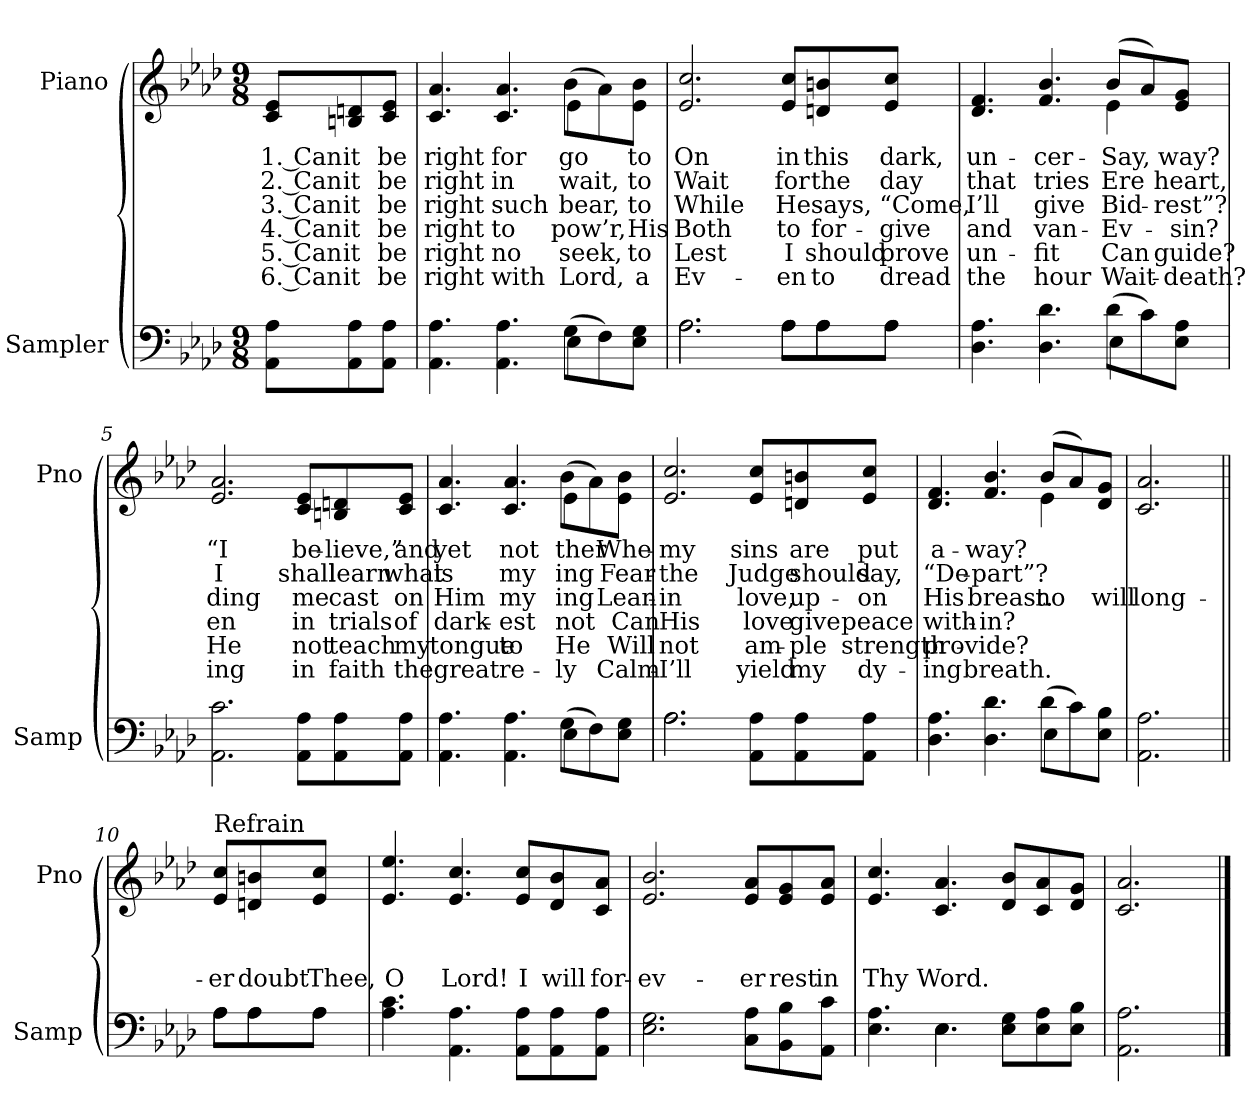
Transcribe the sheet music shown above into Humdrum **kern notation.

**kern	**kern	**text	**text	**text	**text	**text	**text
*part2	*part1	*part1	*part1	*part1	*part1	*part1	*part1
*staff2	*staff1	*staff1	*staff1	*staff1	*staff1	*staff1	*staff1
*I"Sampler	*I"Piano	*	*	*	*	*	*
*I'Samp	*I'Pno	*	*	*	*	*	*
*clefF4	*clefG2	*	*	*	*	*	*
*k[b-e-a-d-]	*k[b-e-a-d-]	*	*	*	*	*	*
*A-:	*A-:	*	*	*	*	*	*
*M9/8	*M9/8	*	*	*	*	*	*
=1	=1	=1	=1	=1	=1	=1	=1
8AA-\ 8A-\L	8c/ 8e-/L	1. Can	2. Can	3. Can	4. Can	5. Can	6. Can
8AA-\ 8A-\	8Bn/ 8dn/	it	it	it	it	it	it
8AA-\ 8A-\J	8c/ 8e-/J	be	be	be	be	be	be
=2	=2	=2	=2	=2	=2	=2	=2
*^	*^	*	*	*	*	*	*
4.AA- 4.A-	2.ryy	4.c 4.a-	2.ryy	right	right	right	right	right	right
4.AA- 4.A-	.	4.c 4.a-	.	for	in	such	to	no	with
(8G\L	4E-	(8b-\L	4e-	go	wait,	bear,	pow’r,	seek,	Lord,
8F\)	.	8a-\)	.	.	.	.	.	.	.
8E-\ 8G\J	8ryy	8e-\ 8b-\J	8ryy	to	to	to	His	to	a
*	*	*v	*v	*	*	*	*	*	*
=3	=3	=3	=3	=3	=3	=3	=3	=3
2.A-\	2.A-	2.e- 2.cc	On	Wait	While	Both	Lest	Ev-
8A-\L	8A-\L	8e-/ 8cc/L	in	for	He	to	I	-en
8A-\	8A-\	8dn/ 8bn/	this	the	says,	for-	should	to
8A-\J	8A-\J	8e-/ 8cc/J	dark,	day	“Come,	-give	prove	dread
=4	=4	=4	=4	=4	=4	=4	=4	=4
*	*	*^	*	*	*	*	*	*
4.D- 4.A-	2.ryy	4.d- 4.f	2.ryy	un-	that	I’ll	and	un-	the
4.D- 4.d-	.	4.f 4.b-	.	-cer-	tries	give	van-	-fit	hour
(8d-\L	4E-	(8b-/L	4e-	Say,	Ere	Bid-	Ev-	Can	Wait-
8c\)	.	8a-/)	.	.	.	.	.	.	.
8E-\ 8A-\J	8ryy	8e-/ 8g/J	8ryy	way?	heart,	rest”?	sin?	guide?	death?
*v	*v	*	*	*	*	*	*	*	*
*	*v	*v	*	*	*	*	*	*
=5	=5	=5	=5	=5	=5	=5	=5
2.AA- 2.c	2.e- 2.a-	“I	I	-ding	-en	He	-ing
8AA-\ 8A-\L	8c/ 8e-/L	be-	shall	me	in	not	in
8AA-\ 8A-\	8Bn/ 8dn/	-lieve,”	learn	cast	trials	teach	faith
8AA-\ 8A-\J	8c/ 8e-/J	and	what	on	of	my	the
=6	=6	=6	=6	=6	=6	=6	=6
*^	*^	*	*	*	*	*	*
4.AA- 4.A-	2.ryy	4.c 4.a-	2.ryy	yet	is	Him	dark-	tongue	great
4.AA- 4.A-	.	4.c 4.a-	.	not	my	my	-est	to	re-
(8G\L	4E-	(8b-\L	4e-	-ther	-ing	-ing	not	He	-ly
8F\)	.	8a-\)	.	.	.	.	.	.	.
8E-\ 8G\J	8ryy	8e-\ 8b-\J	8ryy	Whe-	Fear-	Lean-	Can	Will	Calm-
*	*	*v	*v	*	*	*	*	*	*
=7	=7	=7	=7	=7	=7	=7	=7	=7
2.A-\	2.A-	2.e- 2.cc	my	the	in	His	not	I’ll
8AA-\ 8A-\L	4.ryy	8e-/ 8cc/L	sins	Judge	love,	love	am-	yield
8AA-\ 8A-\	.	8dn/ 8bn/	are	should	up-	give	-ple	my
8AA-\ 8A-\J	.	8e-/ 8cc/J	put	say,	-on	peace	strength	dy-
=8	=8	=8	=8	=8	=8	=8	=8	=8
*	*	*^	*	*	*	*	*	*
4.D- 4.A-	2.ryy	4.d- 4.f	2.ryy	a-	“De-	His	with-	pro-	-ing
4.D- 4.d-	.	4.f 4.b-	.	-way?	-part”?	breast.	-in?	-vide?	breath.
(8d-\L	4E-	(8b-/L	4e-	.	.	no	.	.	.
8c\)	.	8a-/)	.	.	.	.	.	.	.
8E-\ 8B-\J	8ryy	8d-/ 8g/J	8ryy	.	.	will	.	.	.
*v	*v	*	*	*	*	*	*	*	*
*	*v	*v	*	*	*	*	*	*
=9	=9	=9	=9	=9	=9	=9	=9
2.AA- 2.A-	2.c 2.a-	.	.	long-	.	.	.
=10||	=10||	=10||	=10||	=10||	=10||	=10||	=10||
*^	*	*	*	*	*	*	*
!	!	!LO:TX:t=Refrain	!	!	!	!	!	!
8A-\L	8A-\L	8e-/ 8cc/L	.	.	-er	.	.	.
8A-\	8A-\	8dn/ 8bn/	.	.	doubt	.	.	.
8A-\J	8A-\J	8e-/ 8cc/J	.	.	Thee,	.	.	.
*v	*v	*	*	*	*	*	*	*
=11	=11	=11	=11	=11	=11	=11	=11
4.A- 4.c	4.e- 4.ee-	.	.	O	.	.	.
4.AA- 4.A-	4.e- 4.cc	.	.	Lord!	.	.	.
8AA-\ 8A-\L	8e-/ 8cc/L	.	.	I	.	.	.
8AA-\ 8A-\	8d-/ 8b-/	.	.	will	.	.	.
8AA-\ 8A-\J	8c/ 8a-/J	.	.	for-	.	.	.
=12	=12	=12	=12	=12	=12	=12	=12
2.E- 2.G	2.e- 2.b-	.	.	-ev-	.	.	.
8C\ 8A-\L	8e-/ 8a-/L	.	.	-er	.	.	.
8BB-\ 8B-\	8e-/ 8g/	.	.	rest	.	.	.
8AA-\ 8c\J	8e-/ 8a-/J	.	.	in	.	.	.
=13	=13	=13	=13	=13	=13	=13	=13
*^	*	*	*	*	*	*	*
4.E- 4.A-	4.ryy	4.e- 4.cc	.	.	Thy	.	.	.
4.E-\	4.E-	4.c 4.a-	.	.	Word.	.	.	.
8E-\ 8G\L	4.ryy	8d-/ 8b-/L	.	.	.	.	.	.
8E-\ 8A-\	.	8c/ 8a-/	.	.	.	.	.	.
8E-\ 8B-\J	.	8d-/ 8g/J	.	.	.	.	.	.
*v	*v	*	*	*	*	*	*	*
=14	=14	=14	=14	=14	=14	=14	=14
2.AA- 2.A-	2.c 2.a-	.	.	.	.	.	.
==	==	==	==	==	==	==	==
*-	*-	*-	*-	*-	*-	*-	*-
